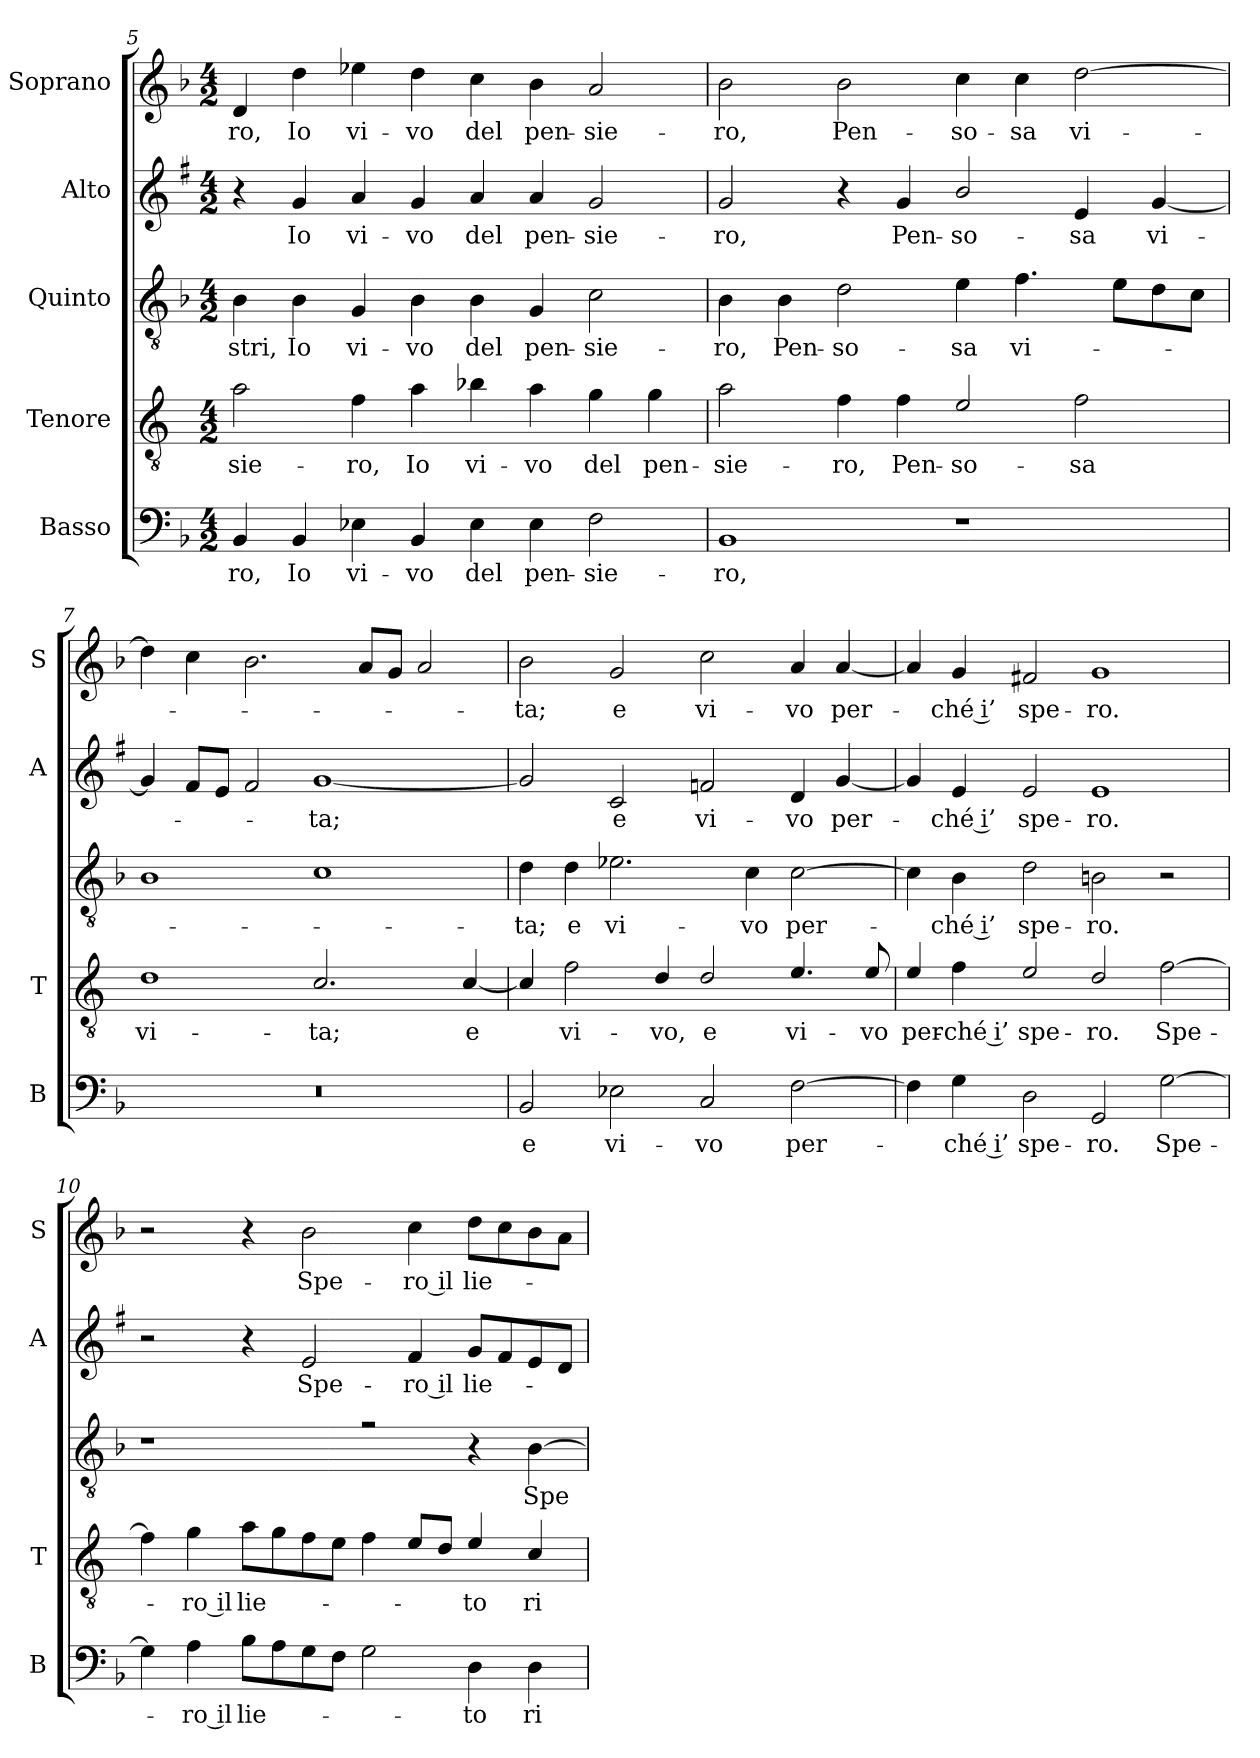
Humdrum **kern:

**kern	**text	**kern	**text	**kern	**text	**kern	**text	**kern	**text
*part5	*part5	*part4	*part4	*part3	*part3	*part2	*part2	*part1	*part1
*staff5	*staff5	*staff4	*staff4	*staff3	*staff3	*staff2	*staff2	*staff1	*staff1
*I"Basso	*	*I"Tenore	*	*I"Quinto	*	*I"Alto	*	*I"Soprano	*
*I'B	*	*I'T	*	*	*	*I'A	*	*I'S	*
*clefF4	*	*clefGv2	*	*clefGv2	*	*clefG2	*	*clefG2	*
*	*	*ITrd4c7	*	*	*	*ITrd1c2	*	*	*
*k[b-]	*	*k[b-]	*	*k[b-]	*	*k[b-]	*	*k[b-]	*
*F:	*	*F:	*	*F:	*	*F:	*	*F:	*
*M4/2	*	*M4/2	*	*M4/2	*	*M4/2	*	*M4/2	*
=5	=5	=5	=5	=5	=5	=5	=5	=5	=5
!	!LO:LY:b	!	!LO:LY:b	!	!LO:LY:b	!	!	!	!LO:LY:b
4BB-/	-ro,	2d\	-sie-	4B-\	-stri,	4r	.	4d/	-ro,
!	!LO:LY:b	!	!	!	!LO:LY:b	!	!LO:LY:b	!	!LO:LY:b
4BB-/	Io	.	.	4B-\	Io	4f/	Io	4dd\	Io
!	!LO:LY:b	!	!LO:LY:b	!	!LO:LY:b	!	!LO:LY:b	!	!LO:LY:b
4E-X\	vi-	4B-\	-ro,	4G/	vi-	4g/	vi-	4ee-X\	vi-
!	!LO:LY:b	!	!LO:LY:b	!	!LO:LY:b	!	!LO:LY:b	!	!LO:LY:b
4BB-/	-vo	4d\	Io	4B-\	-vo	4f/	-vo	4dd\	-vo
!	!LO:LY:b	!	!LO:LY:b	!	!LO:LY:b	!	!LO:LY:b	!	!LO:LY:b
4E-\	del	4e-X\	vi-	4B-\	del	4g/	del	4cc\	del
!	!LO:LY:b	!	!LO:LY:b	!	!LO:LY:b	!	!LO:LY:b	!	!LO:LY:b
4E-\	pen-	4d\	-vo	4G/	pen-	4g/	pen-	4b-\	pen-
!	!LO:LY:b	!	!LO:LY:b	!	!LO:LY:b	!	!LO:LY:b	!	!LO:LY:b
2F\	-sie-	4c\	del	2c\	-sie-	2f/	-sie-	2a/	-sie-
!	!	!	!LO:LY:b	!	!	!	!	!	!
.	.	4c\	pen-	.	.	.	.	.	.
=6	=6	=6	=6	=6	=6	=6	=6	=6	=6
!	!LO:LY:b	!	!LO:LY:b	!	!LO:LY:b	!	!LO:LY:b	!	!LO:LY:b
1BB-	-ro,	2d\	-sie-	4B-\	-ro,	2f/	-ro,	2b-\	-ro,
!	!	!	!	!	!LO:LY:b	!	!	!	!
.	.	.	.	4B-\	Pen-	.	.	.	.
!	!	!	!LO:LY:b	!	!LO:LY:b	!	!	!	!LO:LY:b
.	.	4B-\	-ro,	2d\	-so-	4r	.	2b-\	Pen-
!	!	!	!LO:LY:b	!	!	!	!LO:LY:b	!	!
.	.	4B-\	Pen-	.	.	4f/	Pen-	.	.
!	!	!	!LO:LY:b	!	!LO:LY:b	!	!LO:LY:b	!	!LO:LY:b
1r	.	2A/	-so-	4e\	-sa	2a/	-so-	4cc\	-so-
!	!	!	!	!	!LO:LY:b	!	!	!	!LO:LY:b
.	.	.	.	4.f\	vi-	.	.	4cc\	-sa
!	!	!	!LO:LY:b	!	!	!	!LO:LY:b	!	!LO:LY:b
.	.	2B-\	-sa	.	.	4d/	-sa	[2dd\	vi-
.	.	.	.	8e\L	.	.	.	.	.
!	!	!	!	!	!	!	!LO:LY:b	!	!
.	.	.	.	8d\	.	[4f/	vi-	.	.
.	.	.	.	8c\J	.	.	.	.	.
=7	=7	=7	=7	=7	=7	=7	=7	=7	=7
!	!	!	!LO:LY:b	!	!	!	!	!	!
0r	.	1G	vi-	1B-	.	4f/]	.	4dd\]	.
.	.	.	.	.	.	8e/L	.	4cc\	.
.	.	.	.	.	.	8d/J	.	.	.
.	.	.	.	.	.	2e/	.	2.b-\	.
!	!	!	!LO:LY:b	!	!	!	!LO:LY:b	!	!
.	.	2.F/	-ta;	1c	.	[1f	-ta;	.	.
.	.	.	.	.	.	.	.	8a/L	.
.	.	.	.	.	.	.	.	8g/J	.
.	.	.	.	.	.	.	.	2a/	.
!	!	!	!LO:LY:b	!	!	!	!	!	!
.	.	[4F/	e	.	.	.	.	.	.
!!LO:LB:g=z
=8	=8	=8	=8	=8	=8	=8	=8	=8	=8
!	!LO:LY:b	!	!	!	!LO:LY:b	!	!	!	!LO:LY:b
2BB-/	e	4F/]	.	4d\	-ta;	2f/]	.	2b-\	-ta;
!	!	!	!LO:LY:b	!	!LO:LY:b	!	!	!	!
.	.	2B-\	vi-	4d\	e	.	.	.	.
!	!LO:LY:b	!	!	!	!LO:LY:b	!	!LO:LY:b	!	!LO:LY:b
2E-X\	vi-	.	.	2.e-X\	vi-	2B-/	e	2g/	e
!	!	!	!LO:LY:b	!	!	!	!	!	!
.	.	4G/	-vo,	.	.	.	.	.	.
!	!LO:LY:b	!	!LO:LY:b	!	!	!	!LO:LY:b	!	!LO:LY:b
2C/	-vo	2G/	e	.	.	2e-X/	vi-	2cc\	vi-
!	!	!	!	!	!LO:LY:b	!	!	!	!
.	.	.	.	4c\	-vo	.	.	.	.
!	!LO:LY:b	!	!LO:LY:b	!	!LO:LY:b	!	!LO:LY:b	!	!LO:LY:b
[2F\	per-	4.A/	vi-	[2c\	per-	4c/	-vo	4a/	-vo
!	!	!	!	!	!	!	!LO:LY:b	!	!LO:LY:b
.	.	.	.	.	.	[4f/	per-	[4a/	per-
!	!	!	!LO:LY:b	!	!	!	!	!	!
.	.	8A/	-vo	.	.	.	.	.	.
=9	=9	=9	=9	=9	=9	=9	=9	=9	=9
!	!	!	!LO:LY:b	!	!	!	!	!	!
4F\]	.	4A/	per-	4c\]	.	4f/]	.	4a/]	.
!	!LO:LY:b	!	!LO:LY:b	!	!LO:LY:b	!	!LO:LY:b	!	!LO:LY:b
4G\	-ché i’	4B-\	-ché i’	4B-\	-ché i’	4d/	-ché i’	4g/	-ché i’
!	!LO:LY:b	!	!LO:LY:b	!	!LO:LY:b	!	!LO:LY:b	!	!LO:LY:b
2D\	spe-	2A/	spe-	2d\	spe-	2d/	spe-	2f#X/	spe-
!	!LO:LY:b	!	!LO:LY:b	!	!LO:LY:b	!	!LO:LY:b	!	!LO:LY:b
2GG/	-ro.	2G/	-ro.	2Bn\	-ro.	1d	-ro.	1g	-ro.
!	!LO:LY:b	!	!LO:LY:b	!	!	!	!	!	!
[2G\	Spe-	[2B-\	Spe-	2r	.	.	.	.	.
=10	=10	=10	=10	=10	=10	=10	=10	=10	=10
4G\]	.	4B-\]	.	1r	.	2r	.	2r	.
!	!LO:LY:b	!	!LO:LY:b	!	!	!	!	!	!
4A\	-ro il	4c\	-ro il	.	.	.	.	.	.
!	!LO:LY:b	!	!LO:LY:b	!	!	!	!	!	!
8B-\L	lie-	8d\L	lie-	.	.	4r	.	4r	.
8A\	.	8c\	.	.	.	.	.	.	.
!	!	!	!	!	!	!	!LO:LY:b	!	!LO:LY:b
8G\	.	8B-\	.	.	.	2d/	Spe-	2b-\	Spe-
8F\J	.	8A\J	.	.	.	.	.	.	.
2G\	.	4B-\	.	2rf	.	.	.	.	.
!	!	!	!	!	!	!	!LO:LY:b	!	!LO:LY:b
.	.	8A/L	.	.	.	4e/	-ro il	4cc\	-ro il
.	.	8G/J	.	.	.	.	.	.	.
!	!LO:LY:b	!	!LO:LY:b	!	!	!	!LO:LY:b	!	!LO:LY:b
4D\	-to	4A/	-to	4r	.	8f/L	lie-	8dd\L	lie-
.	.	.	.	.	.	8e/	.	8cc\	.
!	!LO:LY:b	!	!LO:LY:b	!	!LO:LY:b	!	!	!	!
4D\	ri-	4F/	ri-	[4B-\	Spe-	8d/	.	8b-\	.
.	.	.	.	.	.	8c/J	.	8a\J	.
=	=	=	=	=	=	=	=	=	=
*-	*-	*-	*-	*-	*-	*-	*-	*-	*-
